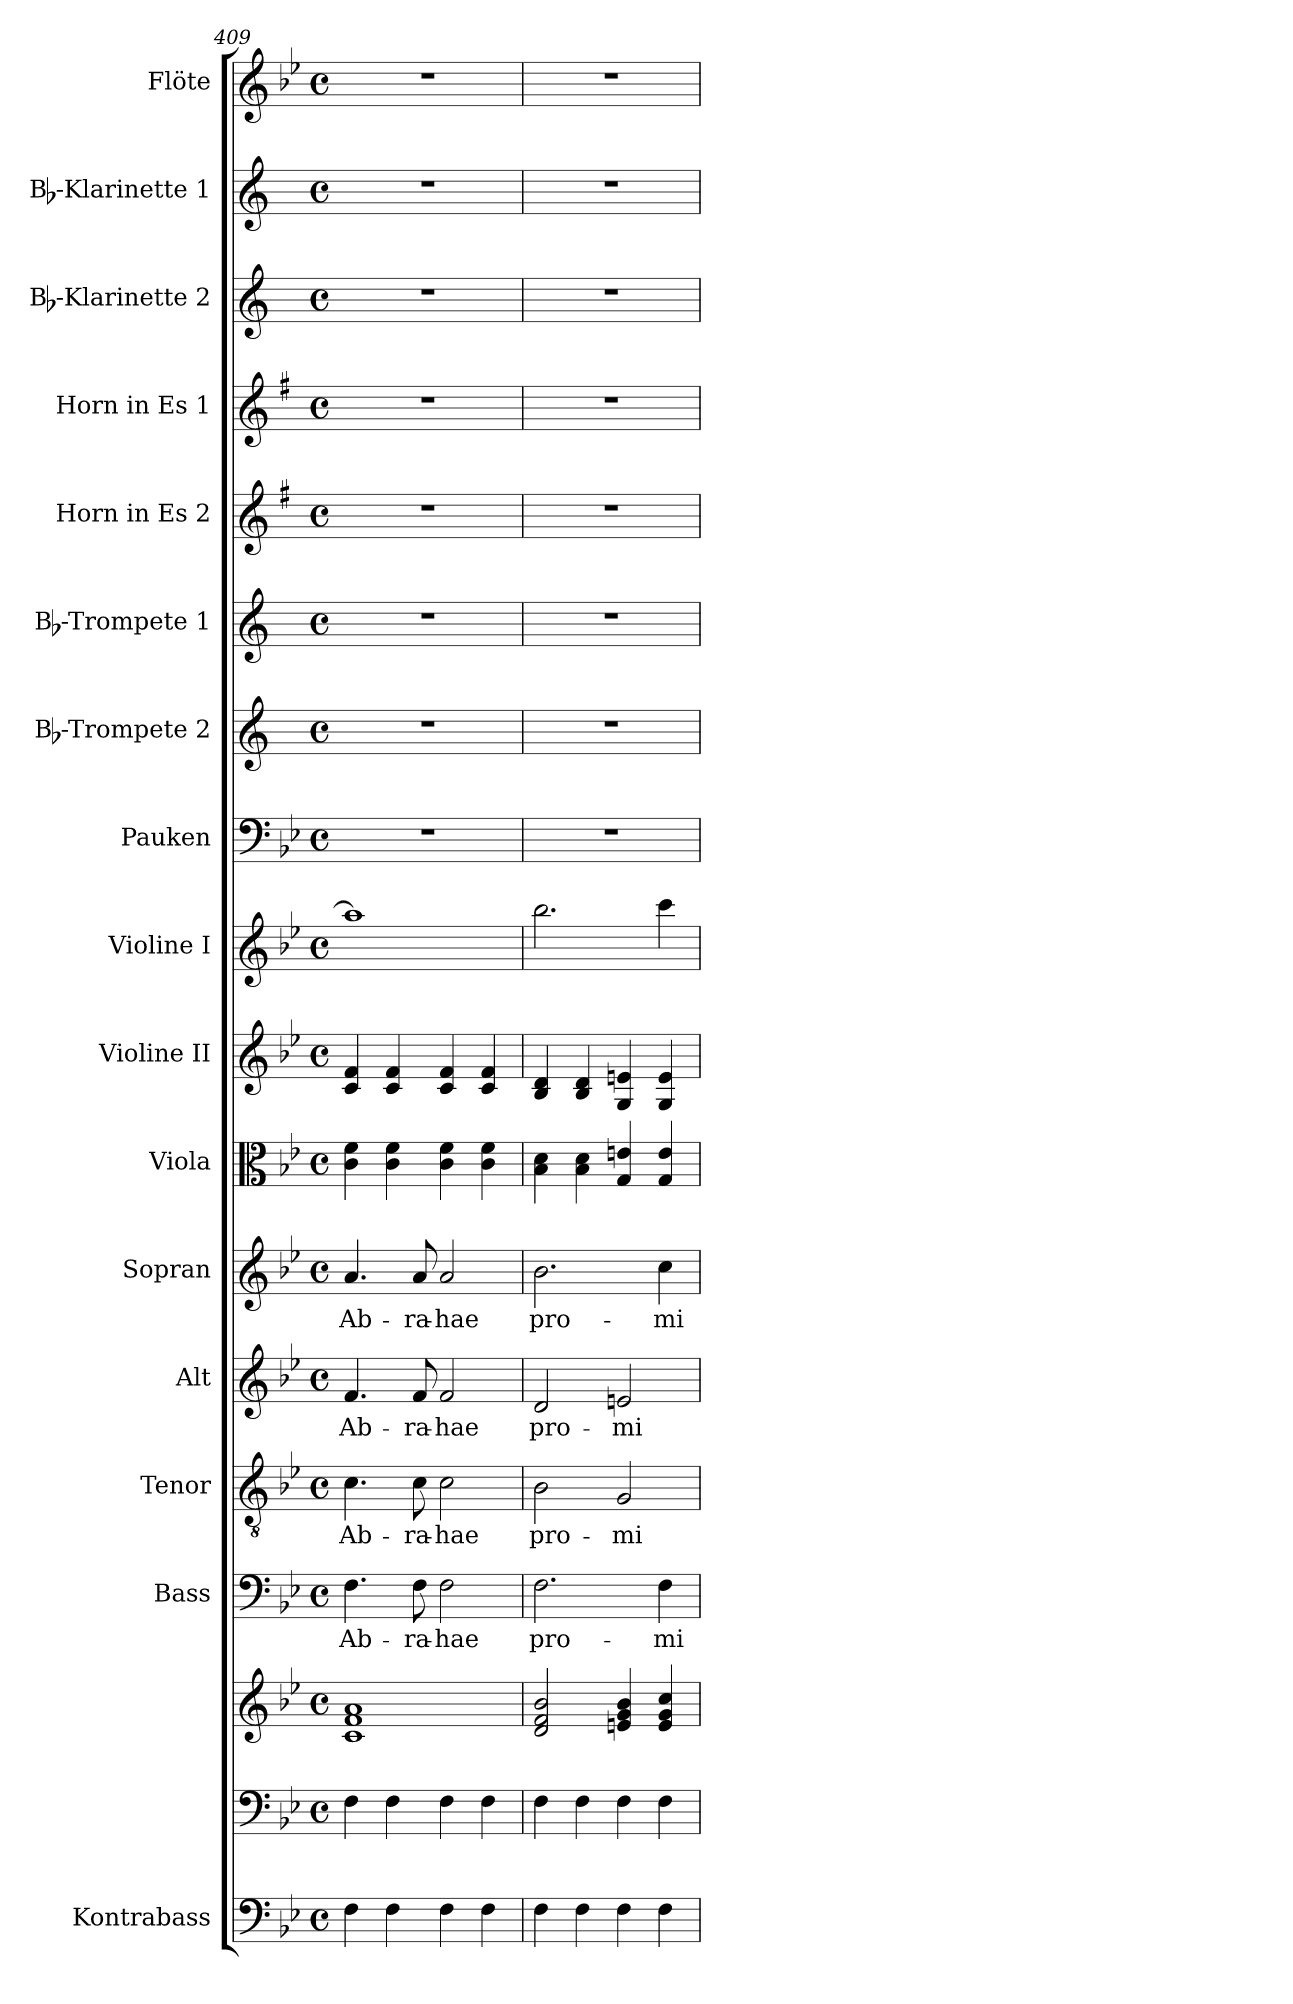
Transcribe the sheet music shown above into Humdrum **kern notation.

**kern	**kern	**kern	**kern	**text	**kern	**text	**kern	**text	**kern	**text	**kern	**kern	**kern	**kern	**kern	**kern	**kern	**kern	**kern	**kern	**kern
*part17	*part16	*part16	*part15	*part15	*part14	*part14	*part13	*part13	*part12	*part12	*part11	*part10	*part9	*part8	*part7	*part6	*part5	*part4	*part3	*part2	*part1
*staff18	*staff17	*staff16	*staff15	*staff15	*staff14	*staff14	*staff13	*staff13	*staff12	*staff12	*staff11	*staff10	*staff9	*staff8	*staff7	*staff6	*staff5	*staff4	*staff3	*staff2	*staff1
*I"Kontrabass	*	*	*I"Bass	*	*I"Tenor	*	*I"Alt	*	*I"Sopran	*	*I"Viola	*I"Violine II	*I"Violine I	*I"Pauken	*I"Bb-Trompete 2	*I"Bb-Trompete 1	*I"Horn in Es 2	*I"Horn in Es 1	*I"Bb-Klarinette 2	*I"Bb-Klarinette 1	*I"Flöte
*I'Kb.	*	*	*I'B.	*	*I'T.	*	*I'A.	*	*I'S.	*	*I'Vla.	*I'Vl. II	*I'Vl. I	*I'Pk.	*I'Bb Trp. 2	*I'Bb Trp. 1	*	*	*I'Bb Kl. 2	*I'Bb Kl. 1	*I'Fl.
*clefF4	*clefF4	*clefG2	*clefF4	*	*clefGv2	*	*clefG2	*	*clefG2	*	*clefC3	*clefG2	*clefG2	*clefF4	*clefG2	*clefG2	*clefG2	*clefG2	*clefG2	*clefG2	*clefG2
*ITrd7c12	*	*	*	*	*	*	*	*	*	*	*	*	*	*	*ITrd1c2	*ITrd1c2	*ITrd5c9	*ITrd5c9	*ITrd1c2	*ITrd1c2	*
*k[b-e-]	*k[b-e-]	*k[b-e-]	*k[b-e-]	*	*k[b-e-]	*	*k[b-e-]	*	*k[b-e-]	*	*k[b-e-]	*k[b-e-]	*k[b-e-]	*k[b-e-]	*k[b-e-]	*k[b-e-]	*k[b-e-]	*k[b-e-]	*k[b-e-]	*k[b-e-]	*k[b-e-]
*B-:	*B-:	*B-:	*B-:	*	*B-:	*	*B-:	*	*B-:	*	*B-:	*B-:	*B-:	*B-:	*B-:	*B-:	*B-:	*B-:	*B-:	*B-:	*B-:
*M4/4	*M4/4	*M4/4	*M4/4	*	*M4/4	*	*M4/4	*	*M4/4	*	*M4/4	*M4/4	*M4/4	*M4/4	*M4/4	*M4/4	*M4/4	*M4/4	*M4/4	*M4/4	*M4/4
*met(c)	*met(c)	*met(c)	*met(c)	*	*met(c)	*	*met(c)	*	*met(c)	*	*met(c)	*met(c)	*met(c)	*met(c)	*met(c)	*met(c)	*met(c)	*met(c)	*met(c)	*met(c)	*met(c)
=409	=409	=409	=409	=409	=409	=409	=409	=409	=409	=409	=409	=409	=409	=409	=409	=409	=409	=409	=409	=409	=409
!	!	!	!	!LO:LY:b	!	!LO:LY:b	!	!LO:LY:b	!	!LO:LY:b	!	!	!	!	!	!	!	!	!	!	!
4FF\	4F\	1c 1f 1a	4.F\	Ab-	4.c\	Ab-	4.f/	Ab-	4.a/	Ab-	4c\ 4f\	4c/ 4f/	1aa]	1r	1r	1r	1r	1r	1r	1r	1r
4FF\	4F\	.	.	.	.	.	.	.	.	.	4c\ 4f\	4c/ 4f/	.	.	.	.	.	.	.	.	.
!	!	!	!	!LO:LY:b	!	!LO:LY:b	!	!LO:LY:b	!	!LO:LY:b	!	!	!	!	!	!	!	!	!	!	!
.	.	.	8F\	-ra-	8c\	-ra-	8f/	-ra-	8a/	-ra-	.	.	.	.	.	.	.	.	.	.	.
!	!	!	!	!LO:LY:b	!	!LO:LY:b	!	!LO:LY:b	!	!LO:LY:b	!	!	!	!	!	!	!	!	!	!	!
4FF\	4F\	.	2F\	-hae	2c\	-hae	2f/	-hae	2a/	-hae	4c\ 4f\	4c/ 4f/	.	.	.	.	.	.	.	.	.
4FF\	4F\	.	.	.	.	.	.	.	.	.	4c\ 4f\	4c/ 4f/	.	.	.	.	.	.	.	.	.
=410	=410	=410	=410	=410	=410	=410	=410	=410	=410	=410	=410	=410	=410	=410	=410	=410	=410	=410	=410	=410	=410
!	!	!	!	!LO:LY:b	!	!LO:LY:b	!	!LO:LY:b	!	!LO:LY:b	!	!	!	!	!	!	!	!	!	!	!
4FF\	4F\	2d/ 2f/ 2b-/	2.F\	pro-	2B-\	pro-	2d/	pro-	2.b-\	pro-	4B-\ 4d\	4B-/ 4d/	2.bb-\	1r	1r	1r	1r	1r	1r	1r	1r
4FF\	4F\	.	.	.	.	.	.	.	.	.	4B-\ 4d\	4B-/ 4d/	.	.	.	.	.	.	.	.	.
!	!	!	!	!	!	!LO:LY:b	!	!LO:LY:b	!	!	!	!	!	!	!	!	!	!	!	!	!
4FF\	4F\	4en/ 4g/ 4b-/	.	.	2G/	-mi-	2en/	-mi-	.	.	4G/ 4en/	4G/ 4en/	.	.	.	.	.	.	.	.	.
!	!	!	!	!LO:LY:b	!	!	!	!	!	!LO:LY:b	!	!	!	!	!	!	!	!	!	!	!
4FF\	4F\	4e/ 4g/ 4cc/	4F\	-mi-	.	.	.	.	4cc\	-mi-	4G/ 4e/	4G/ 4e/	4ccc\	.	.	.	.	.	.	.	.
=	=	=	=	=	=	=	=	=	=	=	=	=	=	=	=	=	=	=	=	=	=
*-	*-	*-	*-	*-	*-	*-	*-	*-	*-	*-	*-	*-	*-	*-	*-	*-	*-	*-	*-	*-	*-
